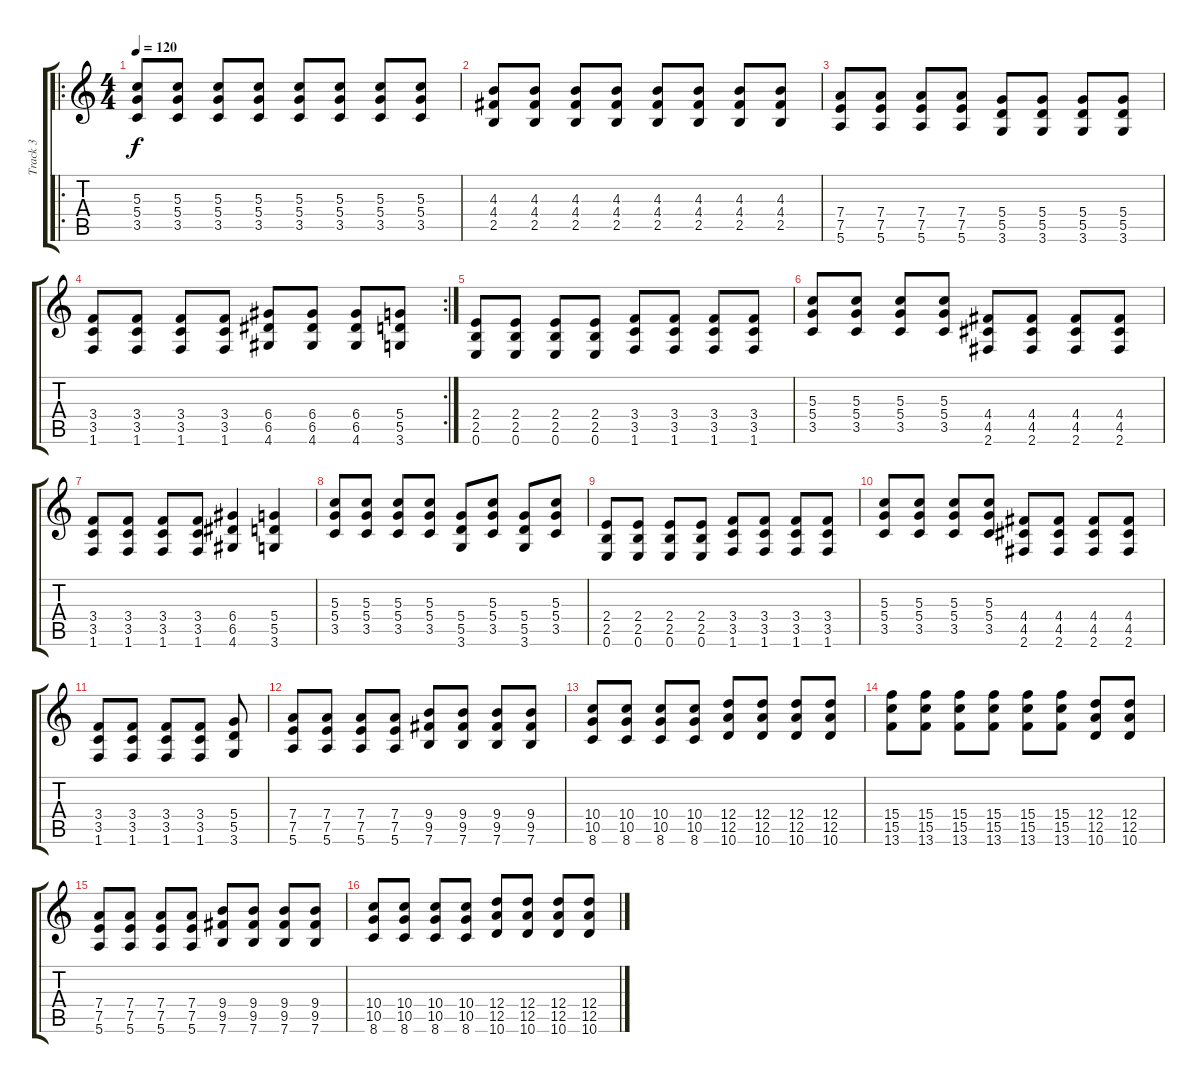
\track ("Track 3" "Track 3") {instrument distortionguitar}
\staff {score tabs}
\tuning (E4 B3 G3 D3 A2 E2) {hide}
\ro
\ts (4 4)
\tempo 120
\clef g2
\ks c
(5.3 5.4 3.5).8{dy f} (5.3 5.4 3.5).8 (5.3 5.4 3.5).8 (5.3 5.4 3.5).8 (5.3 5.4 3.5).8 (5.3 5.4 3.5).8 (5.3 5.4 3.5).8 (5.3 5.4 3.5).8 |
(4.3 4.4 2.5).8 (4.3 4.4 2.5).8 (4.3 4.4 2.5).8 (4.3 4.4 2.5).8 (4.3 4.4 2.5).8 (4.3 4.4 2.5).8 (4.3 4.4 2.5).8 (4.3 4.4 2.5).8 |
(7.4 7.5 5.6).8 (7.4 7.5 5.6).8 (7.4 7.5 5.6).8 (7.4 7.5 5.6).8 (5.4 5.5 3.6).8 (5.4 5.5 3.6).8 (5.4 5.5 3.6).8 (5.4 5.5 3.6).8 |
\rc 2
(3.4 3.5 1.6).8 (3.4 3.5 1.6).8 (3.4 3.5 1.6).8 (3.4 3.5 1.6).8 (6.4 6.5 4.6).8 (6.4 6.5 4.6).8 (6.4 6.5 4.6).8 (5.4 5.5 3.6).8 |
(2.4 2.5 0.6).8 (2.4 2.5 0.6).8 (2.4 2.5 0.6).8 (2.4 2.5 0.6).8 (3.4 3.5 1.6).8 (3.4 3.5 1.6).8 (3.4 3.5 1.6).8 (3.4 3.5 1.6).8 |
(5.3 5.4 3.5).8 (5.3 5.4 3.5).8 (5.3 5.4 3.5).8 (5.3 5.4 3.5).8 (4.4 4.5 2.6).8 (4.4 4.5 2.6).8 (4.4 4.5 2.6).8 (4.4 4.5 2.6).8 |
(3.4 3.5 1.6).8 (3.4 3.5 1.6).8 (3.4 3.5 1.6).8 (3.4 3.5 1.6).8 (6.4 6.5 4.6).4 (5.4 5.5 3.6).4 |
(5.3 5.4 3.5).8 (5.3 5.4 3.5).8 (5.3 5.4 3.5).8 (5.3 5.4 3.5).8 (5.4 5.5 3.6).8 (5.3 5.4 3.5).8 (5.4 5.5 3.6).8 (5.3 5.4 3.5).8 |
(2.4 2.5 0.6).8 (2.4 2.5 0.6).8 (2.4 2.5 0.6).8 (2.4 2.5 0.6).8 (3.4 3.5 1.6).8 (3.4 3.5 1.6).8 (3.4 3.5 1.6).8 (3.4 3.5 1.6).8 |
(5.3 5.4 3.5).8 (5.3 5.4 3.5).8 (5.3 5.4 3.5).8 (5.3 5.4 3.5).8 (4.4 4.5 2.6).8 (4.4 4.5 2.6).8 (4.4 4.5 2.6).8 (4.4 4.5 2.6).8 |
(3.4 3.5 1.6).8 (3.4 3.5 1.6).8 (3.4 3.5 1.6).8 (3.4 3.5 1.6).8 (5.4 5.5 3.6).8 |
(7.4 7.5 5.6).8 (7.4 7.5 5.6).8 (7.4 7.5 5.6).8 (7.4 7.5 5.6).8 (9.4 9.5 7.6).8 (9.4 9.5 7.6).8 (9.4 9.5 7.6).8 (9.4 9.5 7.6).8 |
(10.4 10.5 8.6).8 (10.4 10.5 8.6).8 (10.4 10.5 8.6).8 (10.4 10.5 8.6).8 (12.4 12.5 10.6).8 (12.4 12.5 10.6).8 (12.4 12.5 10.6).8 (12.4 12.5 10.6).8 |
(15.4 15.5 13.6).8 (15.4 15.5 13.6).8 (15.4 15.5 13.6).8 (15.4 15.5 13.6).8 (15.4 15.5 13.6).8 (15.4 15.5 13.6).8 (12.4 12.5 10.6).8 (12.4 12.5 10.6).8 |
(7.4 7.5 5.6).8 (7.4 7.5 5.6).8 (7.4 7.5 5.6).8 (7.4 7.5 5.6).8 (9.4 9.5 7.6).8 (9.4 9.5 7.6).8 (9.4 9.5 7.6).8 (9.4 9.5 7.6).8 |
(10.4 10.5 8.6).8 (10.4 10.5 8.6).8 (10.4 10.5 8.6).8 (10.4 10.5 8.6).8 (12.4 12.5 10.6).8 (12.4 12.5 10.6).8 (12.4 12.5 10.6).8 (12.4 12.5 10.6).8
